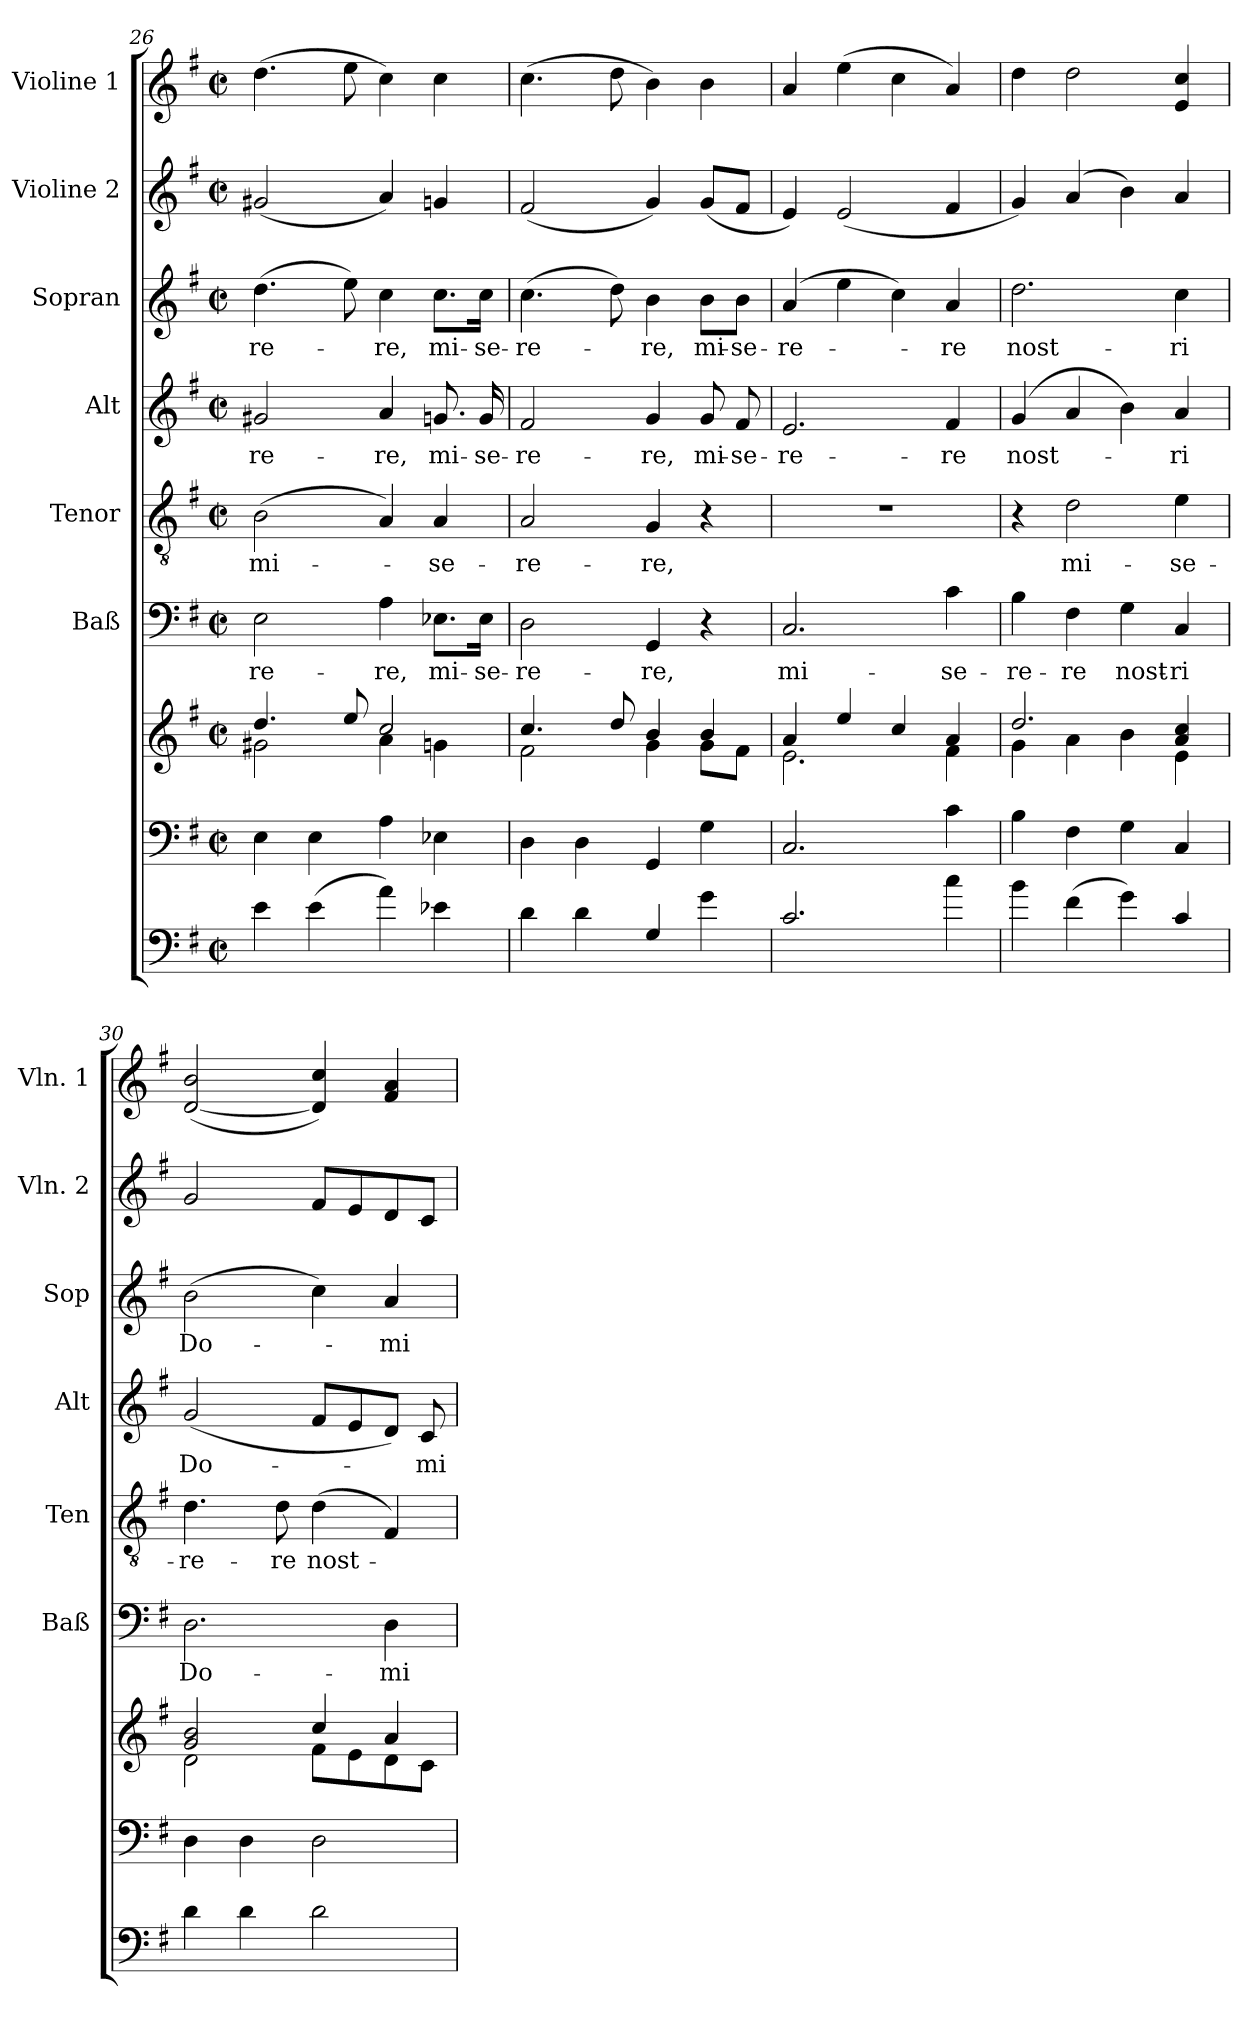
**kern	**kern	**kern	**kern	**text	**kern	**text	**kern	**text	**kern	**text	**kern	**kern
*part8	*part7	*part7	*part6	*part6	*part5	*part5	*part4	*part4	*part3	*part3	*part2	*part1
*staff9	*staff8	*staff7	*staff6	*staff6	*staff5	*staff5	*staff4	*staff4	*staff3	*staff3	*staff2	*staff1
*	*	*	*I"Baß	*	*I"Tenor	*	*I"Alt	*	*I"Sopran	*	*I"Violine 2	*I"Violine 1
*	*	*	*I'Baß	*	*I'Ten	*	*I'Alt	*	*I'Sop	*	*I'Vln. 2	*I'Vln. 1
*clefF4	*clefF4	*clefG2	*clefF4	*	*clefGv2	*	*clefG2	*	*clefG2	*	*clefG2	*clefG2
*ITrd7c12	*	*	*	*	*	*	*	*	*	*	*	*
*k[f#]	*k[f#]	*k[f#]	*k[f#]	*	*k[f#]	*	*k[f#]	*	*k[f#]	*	*k[f#]	*k[f#]
*G:	*G:	*G:	*G:	*	*G:	*	*G:	*	*G:	*	*G:	*G:
*M2/2	*M2/2	*M2/2	*M2/2	*	*M2/2	*	*M2/2	*	*M2/2	*	*M2/2	*M2/2
*met(c|)	*met(c|)	*met(c|)	*met(c|)	*	*met(c|)	*	*met(c|)	*	*met(c|)	*	*met(c|)	*met(c|)
=26	=26	=26	=26	=26	=26	=26	=26	=26	=26	=26	=26	=26
*	*	*^	*	*	*	*	*	*	*	*	*	*
!	!	!	!	!	!LO:LY:b	!	!LO:LY:b	!	!LO:LY:b	!	!LO:LY:b	!	!
4E\	4E\	4.dd/	2g#X\	2E\	-re-	(>2B\	mi-	2g#X/	-re-	(>4.dd\	-re-	(<2g#X/	(>4.dd\
(>4E\	4E\	.	.	.	.	.	.	.	.	.	.	.	.
.	.	8ee/	.	.	.	.	.	.	.	8ee\)	.	.	8ee\
!	!	!	!	!	!LO:LY:b	!	!	!	!LO:LY:b	!	!LO:LY:b	!	!
4A\)	4A\	2cc/	4a\	4A\	-re,	4A/)	.	4a/	-re,	4cc\	-re,	4a/)	4cc\)
!	!	!	!	!	!LO:LY:b	!	!LO:LY:b	!	!LO:LY:b	!	!LO:LY:b	!	!
4E-X\	4E-X\	.	4gn\	8.E-X\L	mi-	4A/	-se-	8.gn/	mi-	8.cc\L	mi-	4gn/	4cc\
!	!	!	!	!	!LO:LY:b	!	!	!	!LO:LY:b	!	!LO:LY:b	!	!
.	.	.	.	16E-\Jk	-se-	.	.	16g/	-se-	16cc\Jk	-se-	.	.
!!LO:PB:g=z
=27	=27	=27	=27	=27	=27	=27	=27	=27	=27	=27	=27	=27	=27
!	!	!	!	!	!LO:LY:b	!	!LO:LY:b	!	!LO:LY:b	!	!LO:LY:b	!	!
4D\	4D\	4.cc/	2f#\	2D\	-re-	2A/	-re-	2f#/	-re-	(>4.cc\	-re-	(<2f#/	(>4.cc\
4D\	4D\	.	.	.	.	.	.	.	.	.	.	.	.
.	.	8dd/	.	.	.	.	.	.	.	8dd\)	.	.	8dd\
!	!	!	!	!	!LO:LY:b	!	!LO:LY:b	!	!LO:LY:b	!	!LO:LY:b	!	!
4GG/	4GG/	4b/	4g\	4GG/	-re,	4G/	-re,	4g/	-re,	4b\	-re,	4g/)	4b\)
!	!	!	!	!	!	!	!	!	!LO:LY:b	!	!LO:LY:b	!	!
4G\	4G\	4b/	8g\L	4r	.	4r	.	8g/	mi-	8b\L	mi-	(<8g/L	4b\
!	!	!	!	!	!	!	!	!	!LO:LY:b	!	!LO:LY:b	!	!
.	.	.	8f#\J	.	.	.	.	8f#/	-se-	8b\J	-se-	8f#/J	.
=28	=28	=28	=28	=28	=28	=28	=28	=28	=28	=28	=28	=28	=28
!	!	!	!	!	!LO:LY:b	!	!	!	!LO:LY:b	!	!LO:LY:b	!	!
2.C/	2.C/	4a/	2.e\	2.C/	mi-	1r	.	2.e/	-re-	(4a/	-re-	4e/)	4a/
.	.	4ee/	.	.	.	.	.	.	.	4ee\	.	(<2e/	(>4ee\
.	.	4cc/	.	.	.	.	.	.	.	4cc\)	.	.	4cc\
!	!	!	!	!	!LO:LY:b	!	!	!	!LO:LY:b	!	!LO:LY:b	!	!
4c\	4c\	4a/	4f#\	4c\	-se-	.	.	4f#/	-re	4a/	-re	4f#/	4a/)
=29	=29	=29	=29	=29	=29	=29	=29	=29	=29	=29	=29	=29	=29
!	!	!	!	!	!LO:LY:b	!	!	!	!LO:LY:b	!	!LO:LY:b	!	!
4B\	4B\	2.dd/	4g\	4B\	-re-	4r	.	(<4g/	nost-	2.dd\	nost-	4g/)	4dd\
!	!	!	!	!	!LO:LY:b	!	!LO:LY:b	!	!	!	!	!	!
(>4F#\	4F#\	.	4a\	4F#\	-re	2d\	mi-	4a/	.	.	.	(4a/	2dd\
!	!	!	!	!	!LO:LY:b	!	!	!	!	!	!	!	!
4G\)	4G\	.	4b\	4G\	nost-	.	.	4b\)	.	.	.	4b\)	.
!	!	!	!	!	!LO:LY:b	!	!LO:LY:b	!	!LO:LY:b	!	!LO:LY:b	!	!
4C/	4C/	4a/ 4cc/	4e\	4C/	-ri	4e\	-se-	4a/	-ri	4cc\	-ri	4a/	4e/ 4cc/
=30	=30	=30	=30	=30	=30	=30	=30	=30	=30	=30	=30	=30	=30
!	!	!	!	!	!LO:LY:b	!	!LO:LY:b	!	!LO:LY:b	!	!LO:LY:b	!	!
4D\	4D\	2g/ 2b/	2d\	2.D\	Do-	4.d\	-re-	(<2g/	Do-	(>2b\	Do-	2g/	([2d/ 2b/
4D\	4D\	.	.	.	.	.	.	.	.	.	.	.	.
!	!	!	!	!	!	!	!LO:LY:b	!	!	!	!	!	!
.	.	.	.	.	.	8d\	-re	.	.	.	.	.	.
!	!	!	!	!	!	!	!LO:LY:b	!	!	!	!	!	!
2D\	2D\	4cc/	8f#\L	.	.	(>4d\	nost-	8f#/L	.	4cc\)	.	8f#/L	4d/] 4cc/)
.	.	.	8e\	.	.	.	.	8e/	.	.	.	8e/	.
!	!	!	!	!	!LO:LY:b	!	!	!	!	!	!LO:LY:b	!	!
.	.	4a/	8d\	4D\	-mi-	4F#/)	.	8d/J)	.	4a/	-mi-	8d/	4f#/ 4a/
!	!	!	!	!	!	!	!	!	!LO:LY:b	!	!	!	!
.	.	.	8c\J	.	.	.	.	8c/	-mi-	.	.	8c/J	.
*	*	*v	*v	*	*	*	*	*	*	*	*	*	*
=	=	=	=	=	=	=	=	=	=	=	=	=
*-	*-	*-	*-	*-	*-	*-	*-	*-	*-	*-	*-	*-
